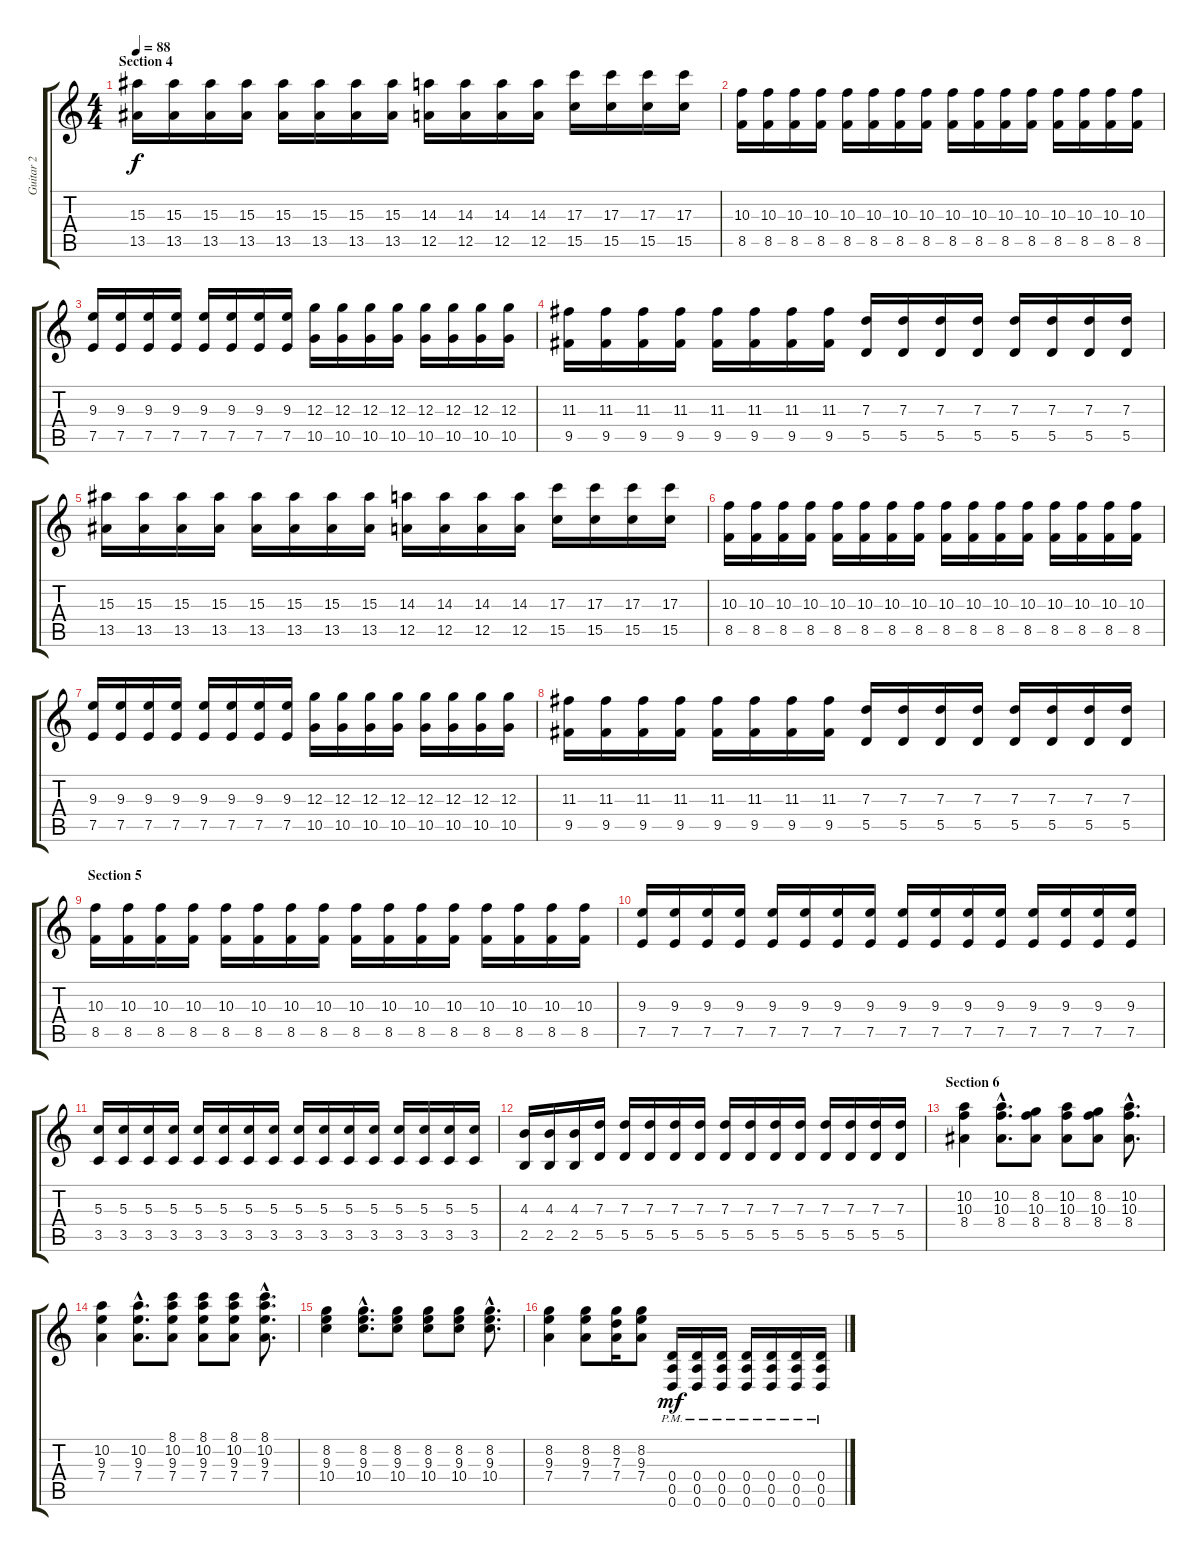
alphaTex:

\track ("Guitar 2" "Guitar 2") {instrument distortionguitar}
\staff {score tabs}
\tuning (E4 B3 G3 D3 A2 D2) {hide}
\ts (4 4)
\section ("" "Section 4")
\tempo 88
\clef g2
\ks c
(15.3 13.5).16{dy f} (15.3 13.5).16 (15.3 13.5).16 (15.3 13.5).16 (15.3 13.5).16 (15.3 13.5).16 (15.3 13.5).16 (15.3 13.5).16 (14.3 12.5).16 (14.3 12.5).16 (14.3 12.5).16 (14.3 12.5).16 (17.3 15.5).16 (17.3 15.5).16 (17.3 15.5).16 (17.3 15.5).16 |
(10.3 8.5).16 (10.3 8.5).16 (10.3 8.5).16 (10.3 8.5).16 (10.3 8.5).16 (10.3 8.5).16 (10.3 8.5).16 (10.3 8.5).16 (10.3 8.5).16 (10.3 8.5).16 (10.3 8.5).16 (10.3 8.5).16 (10.3 8.5).16 (10.3 8.5).16 (10.3 8.5).16 (10.3 8.5).16 |
(9.3 7.5).16 (9.3 7.5).16 (9.3 7.5).16 (9.3 7.5).16 (9.3 7.5).16 (9.3 7.5).16 (9.3 7.5).16 (9.3 7.5).16 (12.3 10.5).16 (12.3 10.5).16 (12.3 10.5).16 (12.3 10.5).16 (12.3 10.5).16 (12.3 10.5).16 (12.3 10.5).16 (12.3 10.5).16 |
(11.3 9.5).16 (11.3 9.5).16 (11.3 9.5).16 (11.3 9.5).16 (11.3 9.5).16 (11.3 9.5).16 (11.3 9.5).16 (11.3 9.5).16 (7.3 5.5).16 (7.3 5.5).16 (7.3 5.5).16 (7.3 5.5).16 (7.3 5.5).16 (7.3 5.5).16 (7.3 5.5).16 (7.3 5.5).16 |
(15.3 13.5).16 (15.3 13.5).16 (15.3 13.5).16 (15.3 13.5).16 (15.3 13.5).16 (15.3 13.5).16 (15.3 13.5).16 (15.3 13.5).16 (14.3 12.5).16 (14.3 12.5).16 (14.3 12.5).16 (14.3 12.5).16 (17.3 15.5).16 (17.3 15.5).16 (17.3 15.5).16 (17.3 15.5).16 |
(10.3 8.5).16 (10.3 8.5).16 (10.3 8.5).16 (10.3 8.5).16 (10.3 8.5).16 (10.3 8.5).16 (10.3 8.5).16 (10.3 8.5).16 (10.3 8.5).16 (10.3 8.5).16 (10.3 8.5).16 (10.3 8.5).16 (10.3 8.5).16 (10.3 8.5).16 (10.3 8.5).16 (10.3 8.5).16 |
(9.3 7.5).16 (9.3 7.5).16 (9.3 7.5).16 (9.3 7.5).16 (9.3 7.5).16 (9.3 7.5).16 (9.3 7.5).16 (9.3 7.5).16 (12.3 10.5).16 (12.3 10.5).16 (12.3 10.5).16 (12.3 10.5).16 (12.3 10.5).16 (12.3 10.5).16 (12.3 10.5).16 (12.3 10.5).16 |
(11.3 9.5).16 (11.3 9.5).16 (11.3 9.5).16 (11.3 9.5).16 (11.3 9.5).16 (11.3 9.5).16 (11.3 9.5).16 (11.3 9.5).16 (7.3 5.5).16 (7.3 5.5).16 (7.3 5.5).16 (7.3 5.5).16 (7.3 5.5).16 (7.3 5.5).16 (7.3 5.5).16 (7.3 5.5).16 |
\section ("" "Section 5")
(10.3 8.5).16 (10.3 8.5).16 (10.3 8.5).16 (10.3 8.5).16 (10.3 8.5).16 (10.3 8.5).16 (10.3 8.5).16 (10.3 8.5).16 (10.3 8.5).16 (10.3 8.5).16 (10.3 8.5).16 (10.3 8.5).16 (10.3 8.5).16 (10.3 8.5).16 (10.3 8.5).16 (10.3 8.5).16 |
(9.3 7.5).16 (9.3 7.5).16 (9.3 7.5).16 (9.3 7.5).16 (9.3 7.5).16 (9.3 7.5).16 (9.3 7.5).16 (9.3 7.5).16 (9.3 7.5).16 (9.3 7.5).16 (9.3 7.5).16 (9.3 7.5).16 (9.3 7.5).16 (9.3 7.5).16 (9.3 7.5).16 (9.3 7.5).16 |
(5.3 3.5).16 (5.3 3.5).16 (5.3 3.5).16 (5.3 3.5).16 (5.3 3.5).16 (5.3 3.5).16 (5.3 3.5).16 (5.3 3.5).16 (5.3 3.5).16 (5.3 3.5).16 (5.3 3.5).16 (5.3 3.5).16 (5.3 3.5).16 (5.3 3.5).16 (5.3 3.5).16 (5.3 3.5).16 |
(4.3 2.5).16 (4.3 2.5).16 (4.3 2.5).16 (7.3 5.5).16 (7.3 5.5).16 (7.3 5.5).16 (7.3 5.5).16 (7.3 5.5).16 (7.3 5.5).16 (7.3 5.5).16 (7.3 5.5).16 (7.3 5.5).16 (7.3 5.5).16 (7.3 5.5).16 (7.3 5.5).16 (7.3 5.5).16 |
\section ("" "Section 6")
(10.2 10.3 8.4).4 (10.2{hac} 10.3{hac} 8.4{hac}).8{d} (8.2 10.3 8.4).8 (10.2 10.3 8.4).8 (8.2 10.3 8.4).8 (10.2{hac} 10.3{hac} 8.4{hac}).8{d} |
(10.2 9.3 7.4).4 (10.2{hac} 9.3{hac} 7.4{hac}).8{d} (8.1 10.2 9.3 7.4).8 (8.1 10.2 9.3 7.4).8 (8.1 10.2 9.3 7.4).8 (8.1{hac} 10.2{hac} 9.3{hac} 7.4{hac}).8{d} |
(8.2 9.3 10.4).4 (8.2{hac} 9.3{hac} 10.4{hac}).8{d} (8.2 9.3 10.4).8 (8.2 9.3 10.4).8 (8.2 9.3 10.4).8 (8.2{hac} 9.3{hac} 10.4{hac}).8{d} |
(8.2 9.3 7.4).4 (8.2 9.3 7.4).8 (8.2 7.3 7.4).16 (8.2 9.3 7.4).8 (0.4{pm} 0.5{pm} 0.6{pm}).16{dy mf} (0.4{pm} 0.5{pm} 0.6{pm}).16 (0.4{pm} 0.5{pm} 0.6{pm}).16 (0.4{pm} 0.5{pm} 0.6{pm}).16 (0.4{pm} 0.5{pm} 0.6{pm}).16 (0.4{pm} 0.5{pm} 0.6{pm}).16 (0.4{pm} 0.5{pm} 0.6{pm}).16
